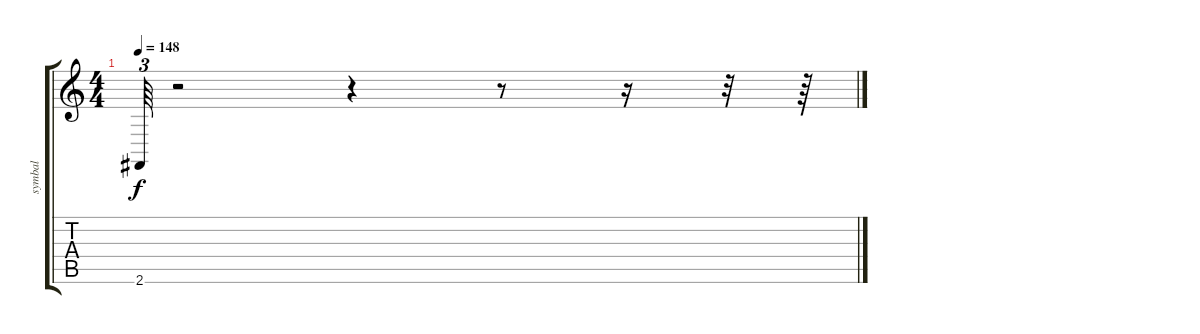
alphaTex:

\track ("symbal" "symbal") {instrument drawbarorgan}
\staff {score tabs}
\tuning (E4 B3 G3 D3 A2 E2) {hide}
\ts (4 4)
\tempo 148
\clef g2
\ks c
2.6{t}.64{tu (3 2) dy f} r.2 r.4 r.8 r.16 r.32 r.64
